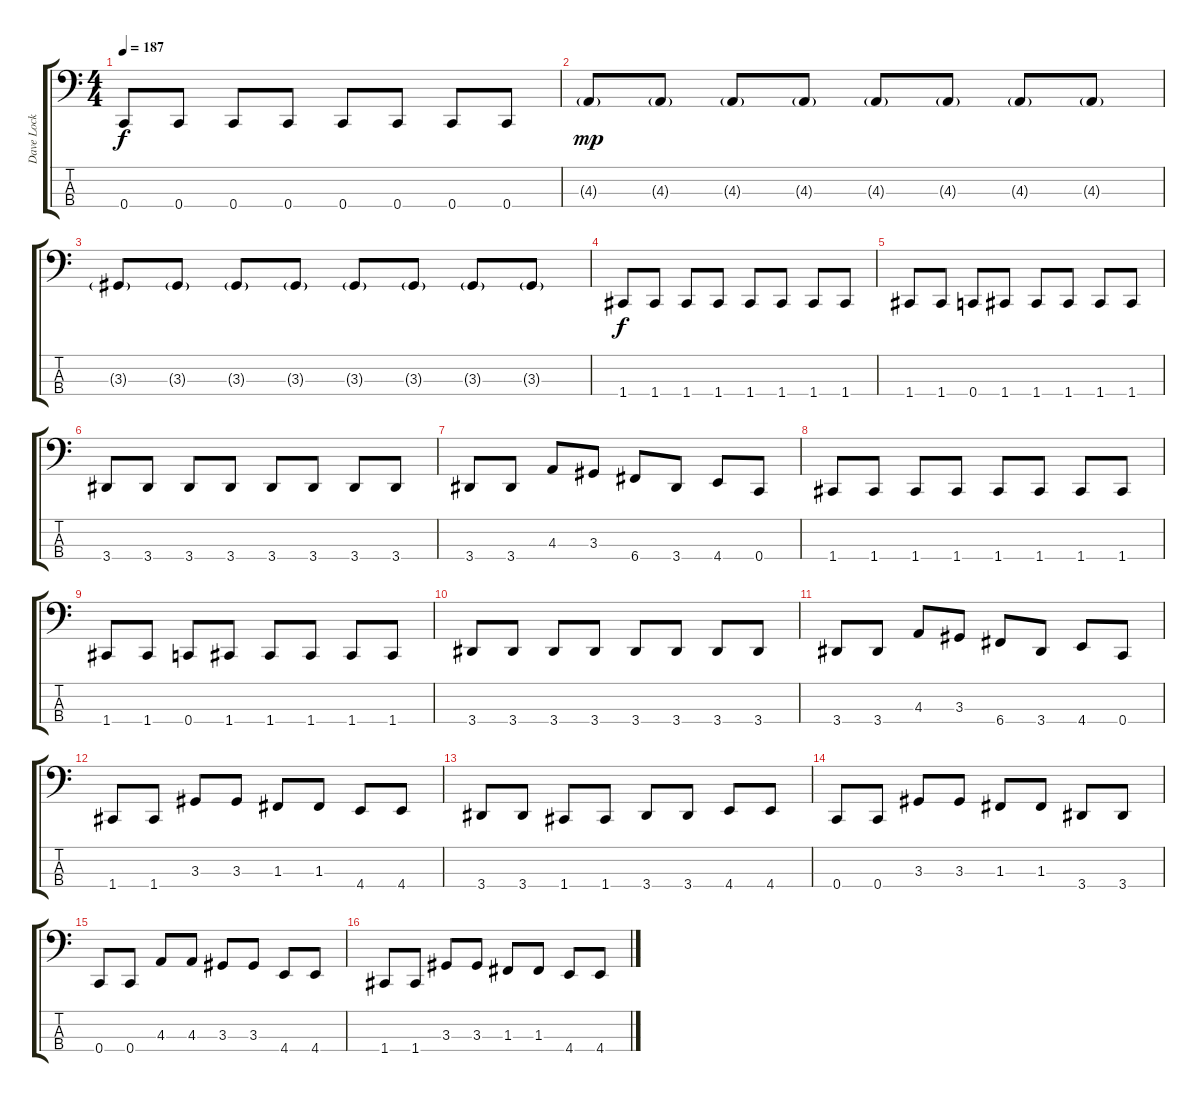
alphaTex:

\track ("Dave Lock (Bass)" "Dave Lock ") {instrument electricbassfinger}
\staff {score tabs}
\tuning (Eb2 Bb1 F1 C1) {hide}
\ts (4 4)
\tempo 187
\clef f4
\ks c
0.4.8{dy f} 0.4.8 0.4.8 0.4.8 0.4.8 0.4.8 0.4.8 0.4.8 |
4.3{g}.8{dy mp} 4.3{g}.8 4.3{g}.8 4.3{g}.8 4.3{g}.8 4.3{g}.8 4.3{g}.8 4.3{g}.8 |
3.3{g}.8 3.3{g}.8 3.3{g}.8 3.3{g}.8 3.3{g}.8 3.3{g}.8 3.3{g}.8 3.3{g}.8 |
1.4.8{dy f} 1.4.8 1.4.8 1.4.8 1.4.8 1.4.8 1.4.8 1.4.8 |
1.4.8 1.4.8 0.4.8 1.4.8 1.4.8 1.4.8 1.4.8 1.4.8 |
3.4.8 3.4.8 3.4.8 3.4.8 3.4.8 3.4.8 3.4.8 3.4.8 |
3.4.8 3.4.8 4.3.8 3.3.8 6.4.8 3.4.8 4.4.8 0.4.8 |
1.4.8 1.4.8 1.4.8 1.4.8 1.4.8 1.4.8 1.4.8 1.4.8 |
1.4.8 1.4.8 0.4.8 1.4.8 1.4.8 1.4.8 1.4.8 1.4.8 |
3.4.8 3.4.8 3.4.8 3.4.8 3.4.8 3.4.8 3.4.8 3.4.8 |
3.4.8 3.4.8 4.3.8 3.3.8 6.4.8 3.4.8 4.4.8 0.4.8 |
1.4.8 1.4.8 3.3.8 3.3.8 1.3.8 1.3.8 4.4.8 4.4.8 |
3.4.8 3.4.8 1.4.8 1.4.8 3.4.8 3.4.8 4.4.8 4.4.8 |
0.4.8 0.4.8 3.3.8 3.3.8 1.3.8 1.3.8 3.4.8 3.4.8 |
0.4.8 0.4.8 4.3.8 4.3.8 3.3.8 3.3.8 4.4.8 4.4.8 |
1.4.8 1.4.8 3.3.8 3.3.8 1.3.8 1.3.8 4.4.8 4.4.8
